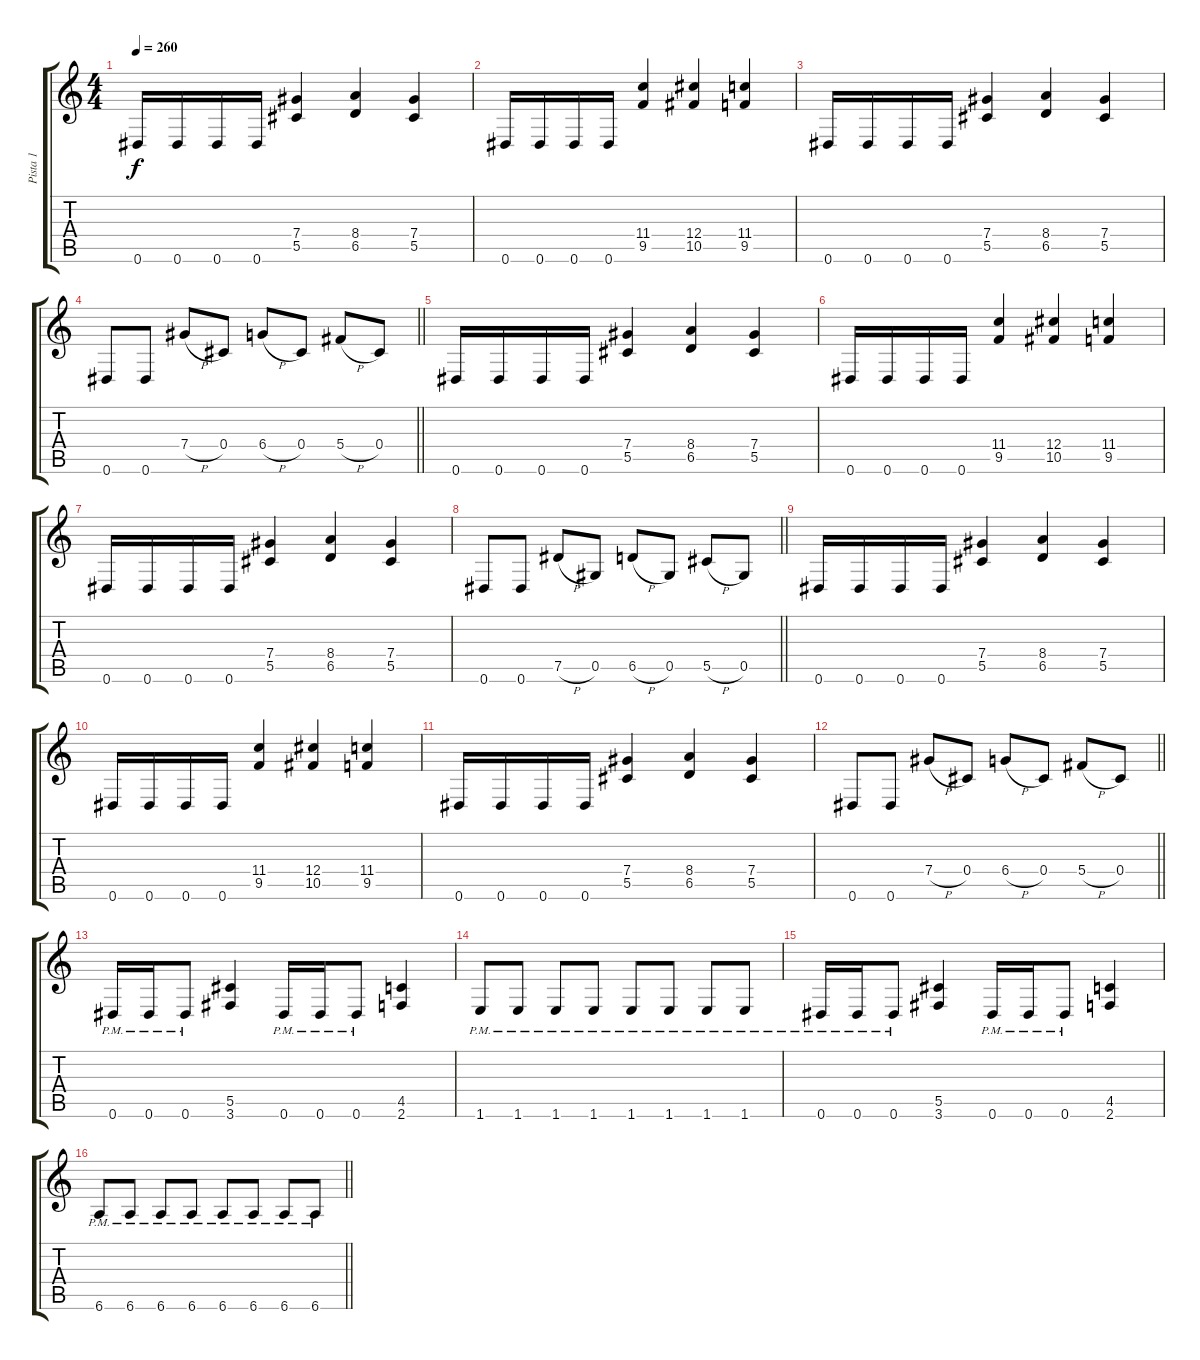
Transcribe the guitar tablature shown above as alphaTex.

\track ("Pista 1" "Pista 1") {instrument distortionguitar}
\staff {score tabs}
\tuning (Eb4 Bb3 Gb3 Db3 Ab2 Eb2) {hide}
\ts (4 4)
\tempo 260
\clef g2
\ks c
0.6.16{dy f} 0.6.16 0.6.16 0.6.16 (7.4 5.5).4 (8.4 6.5).4 (7.4 5.5).4 |
0.6.16 0.6.16 0.6.16 0.6.16 (11.4 9.5).4 (12.4 10.5).4 (11.4 9.5).4 |
0.6.16 0.6.16 0.6.16 0.6.16 (7.4 5.5).4 (8.4 6.5).4 (7.4 5.5).4 |
\barLineRight lightlight
0.6.8 0.6.8 7.4{h}.8 0.4.8 6.4{h}.8 0.4.8 5.4{h}.8 0.4.8 |
0.6.16 0.6.16 0.6.16 0.6.16 (7.4 5.5).4 (8.4 6.5).4 (7.4 5.5).4 |
0.6.16 0.6.16 0.6.16 0.6.16 (11.4 9.5).4 (12.4 10.5).4 (11.4 9.5).4 |
0.6.16 0.6.16 0.6.16 0.6.16 (7.4 5.5).4 (8.4 6.5).4 (7.4 5.5).4 |
\barLineRight lightlight
0.6.8 0.6.8 7.5{h}.8 0.5.8 6.5{h}.8 0.5.8 5.5{h}.8 0.5.8 |
0.6.16 0.6.16 0.6.16 0.6.16 (7.4 5.5).4 (8.4 6.5).4 (7.4 5.5).4 |
0.6.16 0.6.16 0.6.16 0.6.16 (11.4 9.5).4 (12.4 10.5).4 (11.4 9.5).4 |
0.6.16 0.6.16 0.6.16 0.6.16 (7.4 5.5).4 (8.4 6.5).4 (7.4 5.5).4 |
\barLineRight lightlight
0.6.8 0.6.8 7.4{h}.8 0.4.8 6.4{h}.8 0.4.8 5.4{h}.8 0.4.8 |
0.6{pm}.16 0.6{pm}.16 0.6{pm}.8 (5.5 3.6).4 0.6{pm}.16 0.6{pm}.16 0.6{pm}.8 (4.5 2.6).4 |
1.6{pm}.8 1.6{pm}.8 1.6{pm}.8 1.6{pm}.8 1.6{pm}.8 1.6{pm}.8 1.6{pm}.8 1.6{pm}.8 |
0.6{pm}.16 0.6{pm}.16 0.6{pm}.8 (5.5 3.6).4 0.6{pm}.16 0.6{pm}.16 0.6{pm}.8 (4.5 2.6).4 |
\barLineRight lightlight
6.6{pm}.8 6.6{pm}.8 6.6{pm}.8 6.6{pm}.8 6.6{pm}.8 6.6{pm}.8 6.6{pm}.8 6.6{pm}.8
